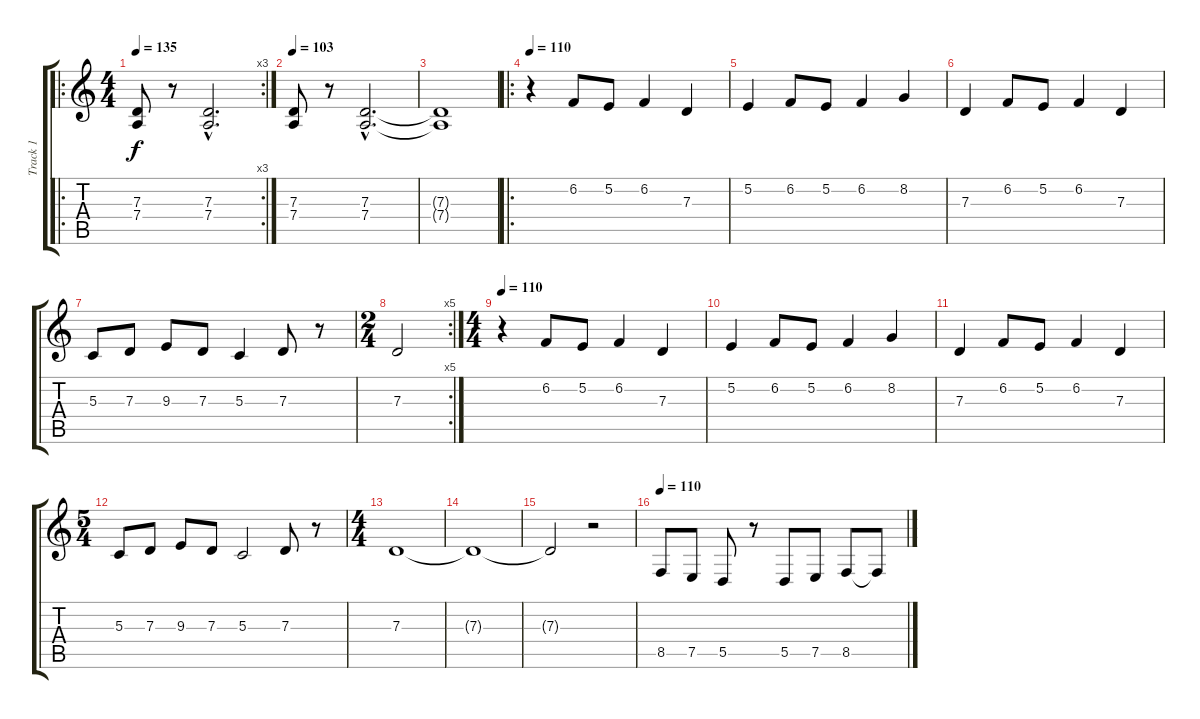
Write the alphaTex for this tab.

\track ("Track 1" "Track 1") {instrument pad8sweep}
\staff {score tabs}
\tuning (E4 B3 G3 D3 A2 E2) {hide}
\ro
\rc 3
\ts (4 4)
\tempo 135
\tempo 103
\tempo 135
\clef g2
\ks c
(7.3 7.4).8{dy f volume 10 instrument pad8sweep} r.8 (7.3{hac} 7.4{hac}).2{d} |
\tempo 103
(7.3 7.4).8 r.8 (7.3{hac} 7.4{hac}).2{d} |
(7.3{t} 7.4{t}).1{volume 5} |
\ro
\tempo 110
r.4{volume 11} 6.2.8 5.2.8 6.2.4 7.3.4 |
5.2.4 6.2.8 5.2.8 6.2.4 8.2.4 |
7.3.4 6.2.8 5.2.8 6.2.4 7.3.4 |
5.3.8 7.3.8 9.3.8 7.3.8 5.3.4 7.3.8 r.8 |
\rc 5
\ts (2 4)
7.3.2 |
\ts (4 4)
\tempo 110
r.4{volume 11} 6.2.8 5.2.8 6.2.4 7.3.4 |
5.2.4 6.2.8 5.2.8 6.2.4 8.2.4 |
7.3.4 6.2.8 5.2.8 6.2.4 7.3.4 |
\ts (5 4)
5.3.8 7.3.8 9.3.8 7.3.8 5.3.2 7.3.8 r.8 |
\ts (4 4)
7.3.1 |
7.3{t}.1{volume 0} |
7.3{t}.2 r.2 |
\tempo 110
8.5.8{volume 15} 7.5.8 5.5.8 r.8 5.5.8 7.5.8 8.5.8 8.5{t}.8
